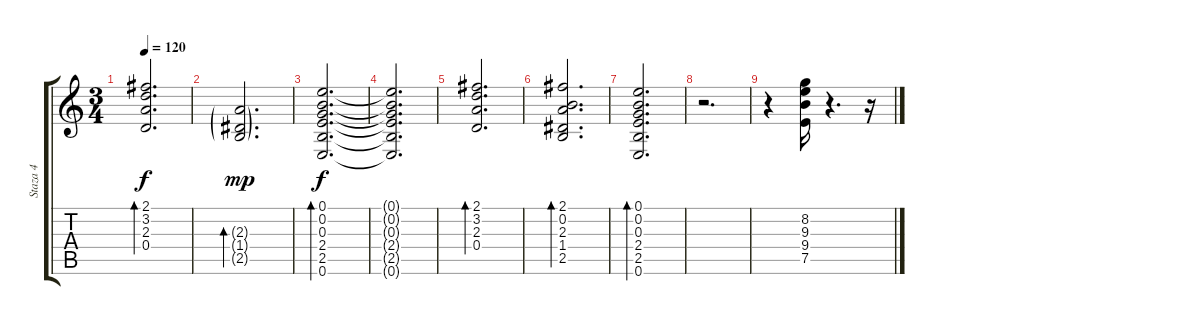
\track ("Staza 4" "Staza 4") {instrument acousticguitarsteel}
\staff {score tabs}
\tuning (E4 B3 G3 D3 A2 E2) {hide}
\ts (3 4)
\tempo 120
\clef g2
\ks c
(2.1 3.2 2.3 0.4).2{d bd 120 dy f volume 8} |
(2.3{g} 1.4{g} 2.5{g}).2{d bd 120 dy mp} |
(0.1 0.2 0.3 2.4 2.5 0.6).2{d bd 120 dy f} |
(0.1{t} 0.2{t} 0.3{t} 2.4{t} 2.5{t} 0.6{t}).2{d} |
(2.1 3.2 2.3 0.4).2{d bd 120} |
(2.1 0.2 2.3 1.4 2.5).2{d bd 120} |
(0.1 0.2 0.3 2.4 2.5 0.6).2{d bd 120} |
r.2{d} |
r.4 (8.2 9.3 9.4 7.5).16 r.4{d} r.16
